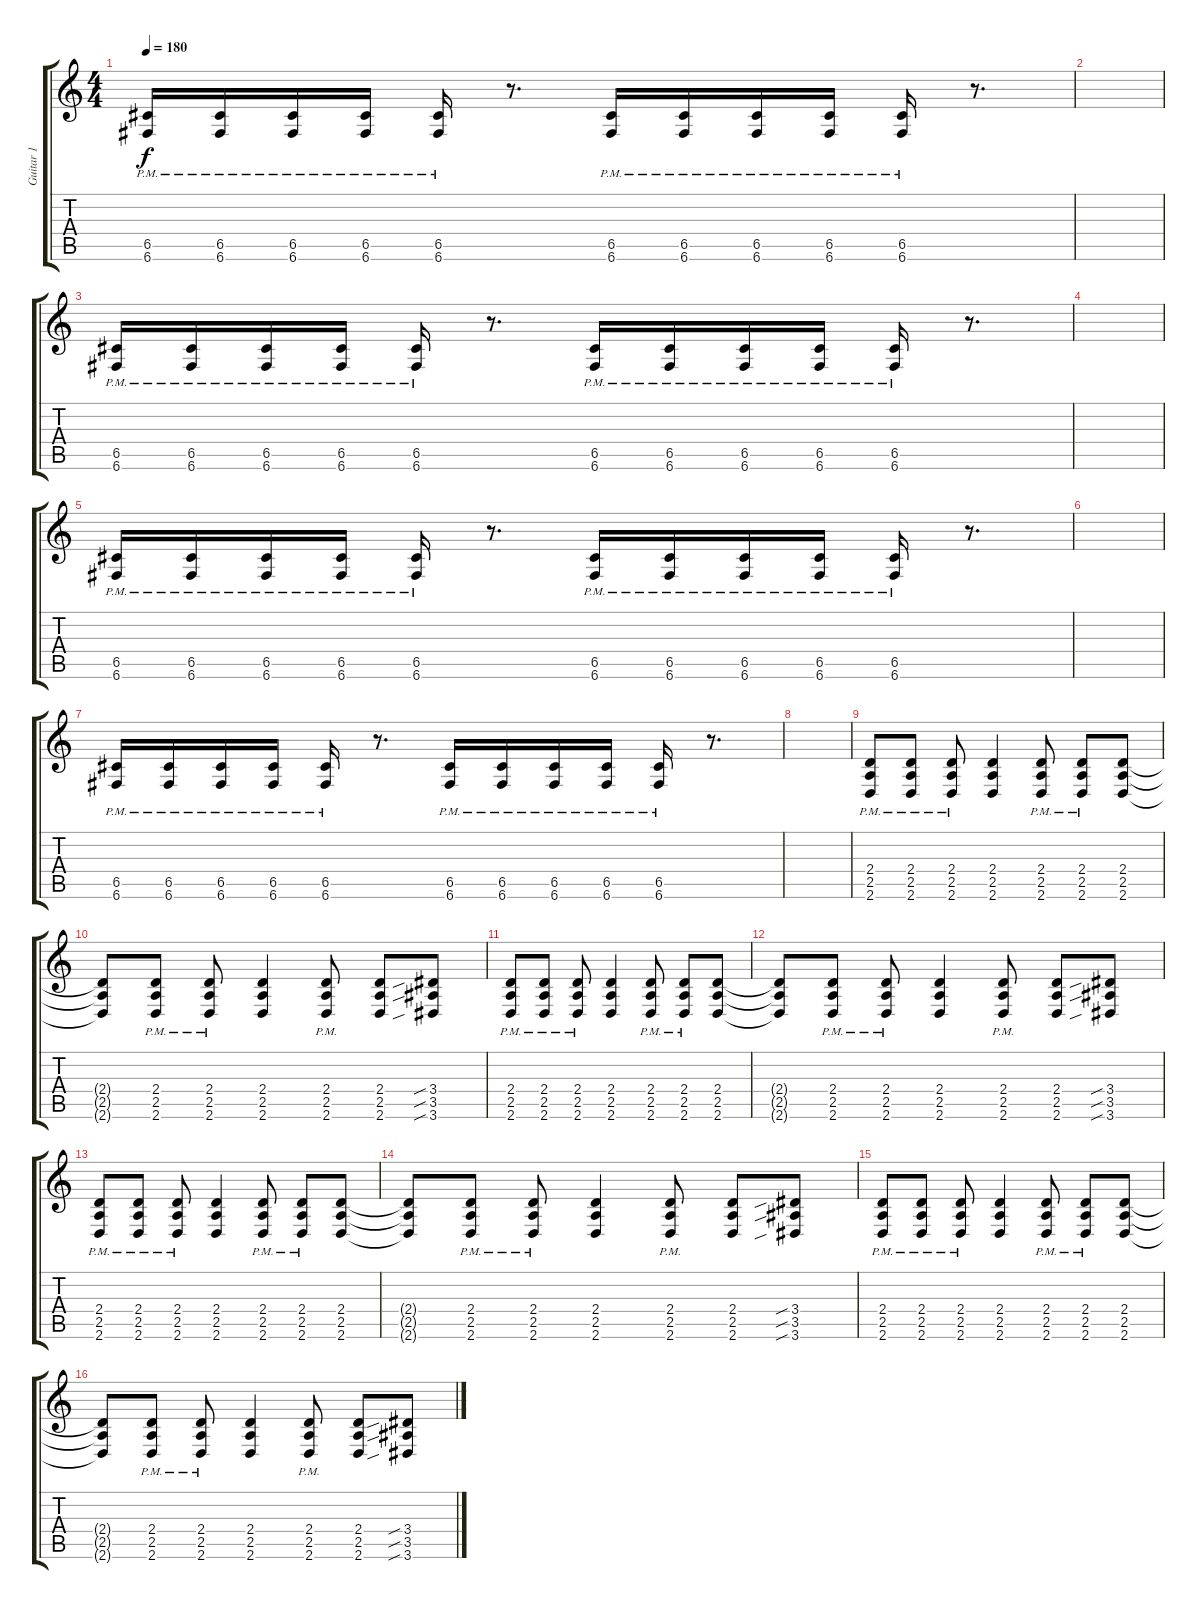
\track ("Guitar 1" "Guitar 1") {instrument distortionguitar}
\staff {score tabs}
\tuning (D4 A3 F3 C3 G2 C2) {hide}
\ts (4 4)
\tempo 180
\clef g2
\ks c
(6.5{pm} 6.6{pm}).16{dy f} (6.5{pm} 6.6{pm}).16 (6.5{pm} 6.6{pm}).16 (6.5{pm} 6.6{pm}).16 (6.5{pm} 6.6{pm}).16 r.8{d} (6.5{pm} 6.6{pm}).16 (6.5{pm} 6.6{pm}).16 (6.5{pm} 6.6{pm}).16 (6.5{pm} 6.6{pm}).16 (6.5{pm} 6.6{pm}).16 r.8{d} |
|
(6.5{pm} 6.6{pm}).16 (6.5{pm} 6.6{pm}).16 (6.5{pm} 6.6{pm}).16 (6.5{pm} 6.6{pm}).16 (6.5{pm} 6.6{pm}).16 r.8{d} (6.5{pm} 6.6{pm}).16 (6.5{pm} 6.6{pm}).16 (6.5{pm} 6.6{pm}).16 (6.5{pm} 6.6{pm}).16 (6.5{pm} 6.6{pm}).16 r.8{d} |
|
(6.5{pm} 6.6{pm}).16 (6.5{pm} 6.6{pm}).16 (6.5{pm} 6.6{pm}).16 (6.5{pm} 6.6{pm}).16 (6.5{pm} 6.6{pm}).16 r.8{d} (6.5{pm} 6.6{pm}).16 (6.5{pm} 6.6{pm}).16 (6.5{pm} 6.6{pm}).16 (6.5{pm} 6.6{pm}).16 (6.5{pm} 6.6{pm}).16 r.8{d} |
|
(6.5{pm} 6.6{pm}).16 (6.5{pm} 6.6{pm}).16 (6.5{pm} 6.6{pm}).16 (6.5{pm} 6.6{pm}).16 (6.5{pm} 6.6{pm}).16 r.8{d} (6.5{pm} 6.6{pm}).16 (6.5{pm} 6.6{pm}).16 (6.5{pm} 6.6{pm}).16 (6.5{pm} 6.6{pm}).16 (6.5{pm} 6.6{pm}).16 r.8{d} |
|
(2.4{pm} 2.5{pm} 2.6{pm}).8 (2.4{pm} 2.5{pm} 2.6{pm}).8 (2.4{pm} 2.5{pm} 2.6{pm}).8 (2.4 2.5 2.6).4 (2.4{pm} 2.5{pm} 2.6{pm}).8 (2.4{pm} 2.5{pm} 2.6{pm}).8 (2.4 2.5 2.6).8 |
(2.4{t} 2.5{t} 2.6{t}).8 (2.4{pm} 2.5{pm} 2.6{pm}).8 (2.4{pm} 2.5{pm} 2.6{pm}).8 (2.4 2.5 2.6).4 (2.4{pm} 2.5{pm} 2.6{pm}).8 (2.4 2.5 2.6).8 (3.4{sib} 3.5{sib} 3.6{sib}).8 |
(2.4{pm} 2.5{pm} 2.6{pm}).8 (2.4{pm} 2.5{pm} 2.6{pm}).8 (2.4{pm} 2.5{pm} 2.6{pm}).8 (2.4 2.5 2.6).4 (2.4{pm} 2.5{pm} 2.6{pm}).8 (2.4{pm} 2.5{pm} 2.6{pm}).8 (2.4 2.5 2.6).8 |
(2.4{t} 2.5{t} 2.6{t}).8 (2.4{pm} 2.5{pm} 2.6{pm}).8 (2.4{pm} 2.5{pm} 2.6{pm}).8 (2.4 2.5 2.6).4 (2.4{pm} 2.5{pm} 2.6{pm}).8 (2.4 2.5 2.6).8 (3.4{sib} 3.5{sib} 3.6{sib}).8 |
(2.4{pm} 2.5{pm} 2.6{pm}).8 (2.4{pm} 2.5{pm} 2.6{pm}).8 (2.4{pm} 2.5{pm} 2.6{pm}).8 (2.4 2.5 2.6).4 (2.4{pm} 2.5{pm} 2.6{pm}).8 (2.4{pm} 2.5{pm} 2.6{pm}).8 (2.4 2.5 2.6).8 |
(2.4{t} 2.5{t} 2.6{t}).8 (2.4{pm} 2.5{pm} 2.6{pm}).8 (2.4{pm} 2.5{pm} 2.6{pm}).8 (2.4 2.5 2.6).4 (2.4{pm} 2.5{pm} 2.6{pm}).8 (2.4 2.5 2.6).8 (3.4{sib} 3.5{sib} 3.6{sib}).8 |
(2.4{pm} 2.5{pm} 2.6{pm}).8 (2.4{pm} 2.5{pm} 2.6{pm}).8 (2.4{pm} 2.5{pm} 2.6{pm}).8 (2.4 2.5 2.6).4 (2.4{pm} 2.5{pm} 2.6{pm}).8 (2.4{pm} 2.5{pm} 2.6{pm}).8 (2.4 2.5 2.6).8 |
(2.4{t} 2.5{t} 2.6{t}).8 (2.4{pm} 2.5{pm} 2.6{pm}).8 (2.4{pm} 2.5{pm} 2.6{pm}).8 (2.4 2.5 2.6).4 (2.4{pm} 2.5{pm} 2.6{pm}).8 (2.4 2.5 2.6).8 (3.4{sib} 3.5{sib} 3.6{sib}).8
